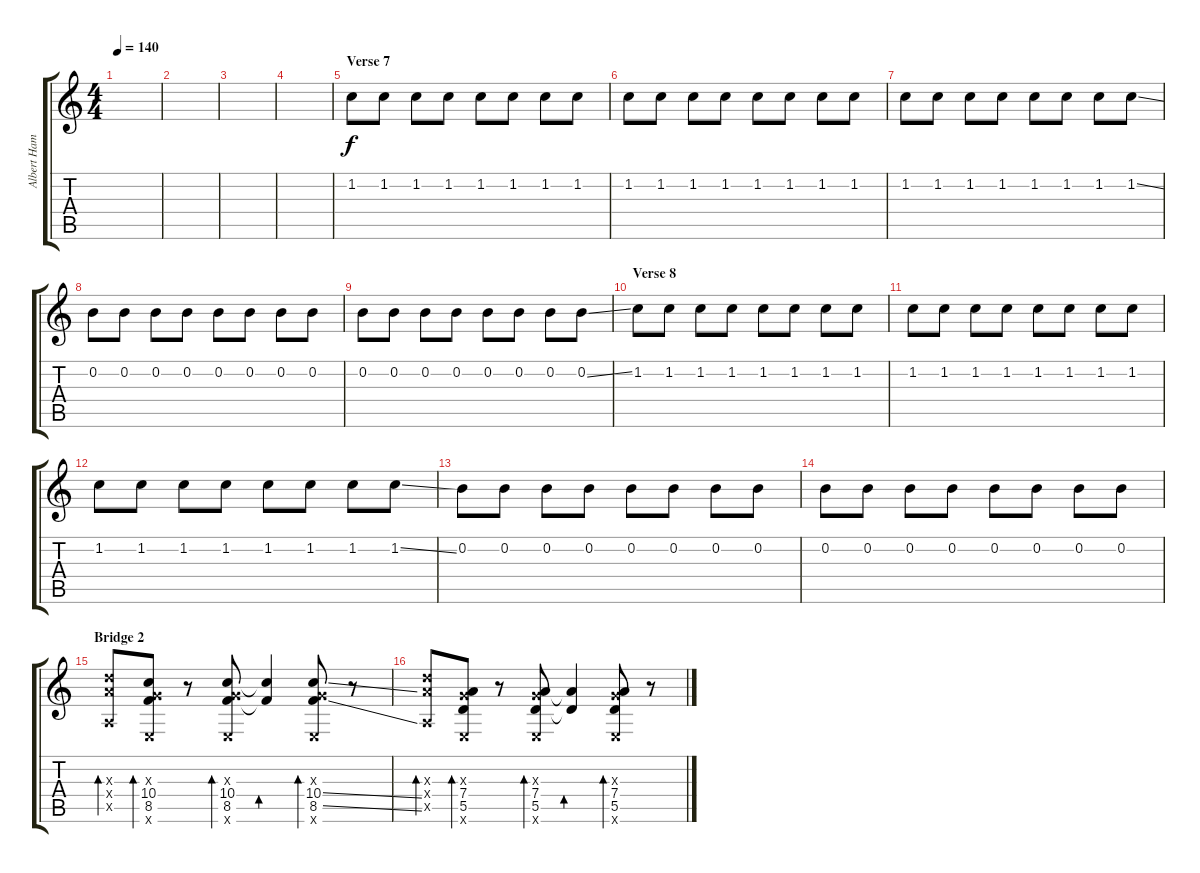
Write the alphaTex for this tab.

\track ("Albert Hammond Jr. - Guitar (Lead)" "Albert Ham") {instrument distortionguitar}
\staff {score tabs}
\tuning (E4 B3 G3 D3 A2 E2) {hide}
\ts (4 4)
\tempo 140
\clef g2
\ks c
|
|
|
|
\section ("" "Verse 7")
1.2.8 1.2.8 1.2.8 1.2.8 1.2.8 1.2.8 1.2.8 1.2.8 |
1.2.8 1.2.8 1.2.8 1.2.8 1.2.8 1.2.8 1.2.8 1.2.8 |
1.2.8 1.2.8 1.2.8 1.2.8 1.2.8 1.2.8 1.2.8 1.2{ss}.8 |
0.2.8 0.2.8 0.2.8 0.2.8 0.2.8 0.2.8 0.2.8 0.2.8 |
0.2.8 0.2.8 0.2.8 0.2.8 0.2.8 0.2.8 0.2.8 0.2{ss}.8 |
\section ("" "Verse 8")
1.2.8 1.2.8 1.2.8 1.2.8 1.2.8 1.2.8 1.2.8 1.2.8 |
1.2.8 1.2.8 1.2.8 1.2.8 1.2.8 1.2.8 1.2.8 1.2.8 |
1.2.8 1.2.8 1.2.8 1.2.8 1.2.8 1.2.8 1.2.8 1.2{ss}.8 |
0.2.8 0.2.8 0.2.8 0.2.8 0.2.8 0.2.8 0.2.8 0.2.8 |
0.2.8 0.2.8 0.2.8 0.2.8 0.2.8 0.2.8 0.2.8 0.2.8 |
\section ("" "Bridge 2")
(7.3{x} 7.4{x} 0.5{x}).8{bd 60} (0.3{x} 10.4 8.5 0.6{x}).8{bd 60} r.8 (0.3{x} 10.4 8.5 0.6{x}).8{bd 60} (10.4{t} 8.5{t}).4{bd 60} (0.3{x} 10.4{ss} 8.5{ss} 0.6{x}).8{bd 60} r.8 |
(7.3{x} 7.4{x} 0.5{x}).8{bd 60} (0.3{x} 7.4 5.5 0.6{x}).8{bd 60} r.8 (0.3{x} 7.4 5.5 0.6{x}).8{bd 60} (7.4{t} 5.5{t}).4{bd 60} (0.3{x} 7.4{ss} 5.5{ss} 0.6{x}).8{bd 60} r.8
